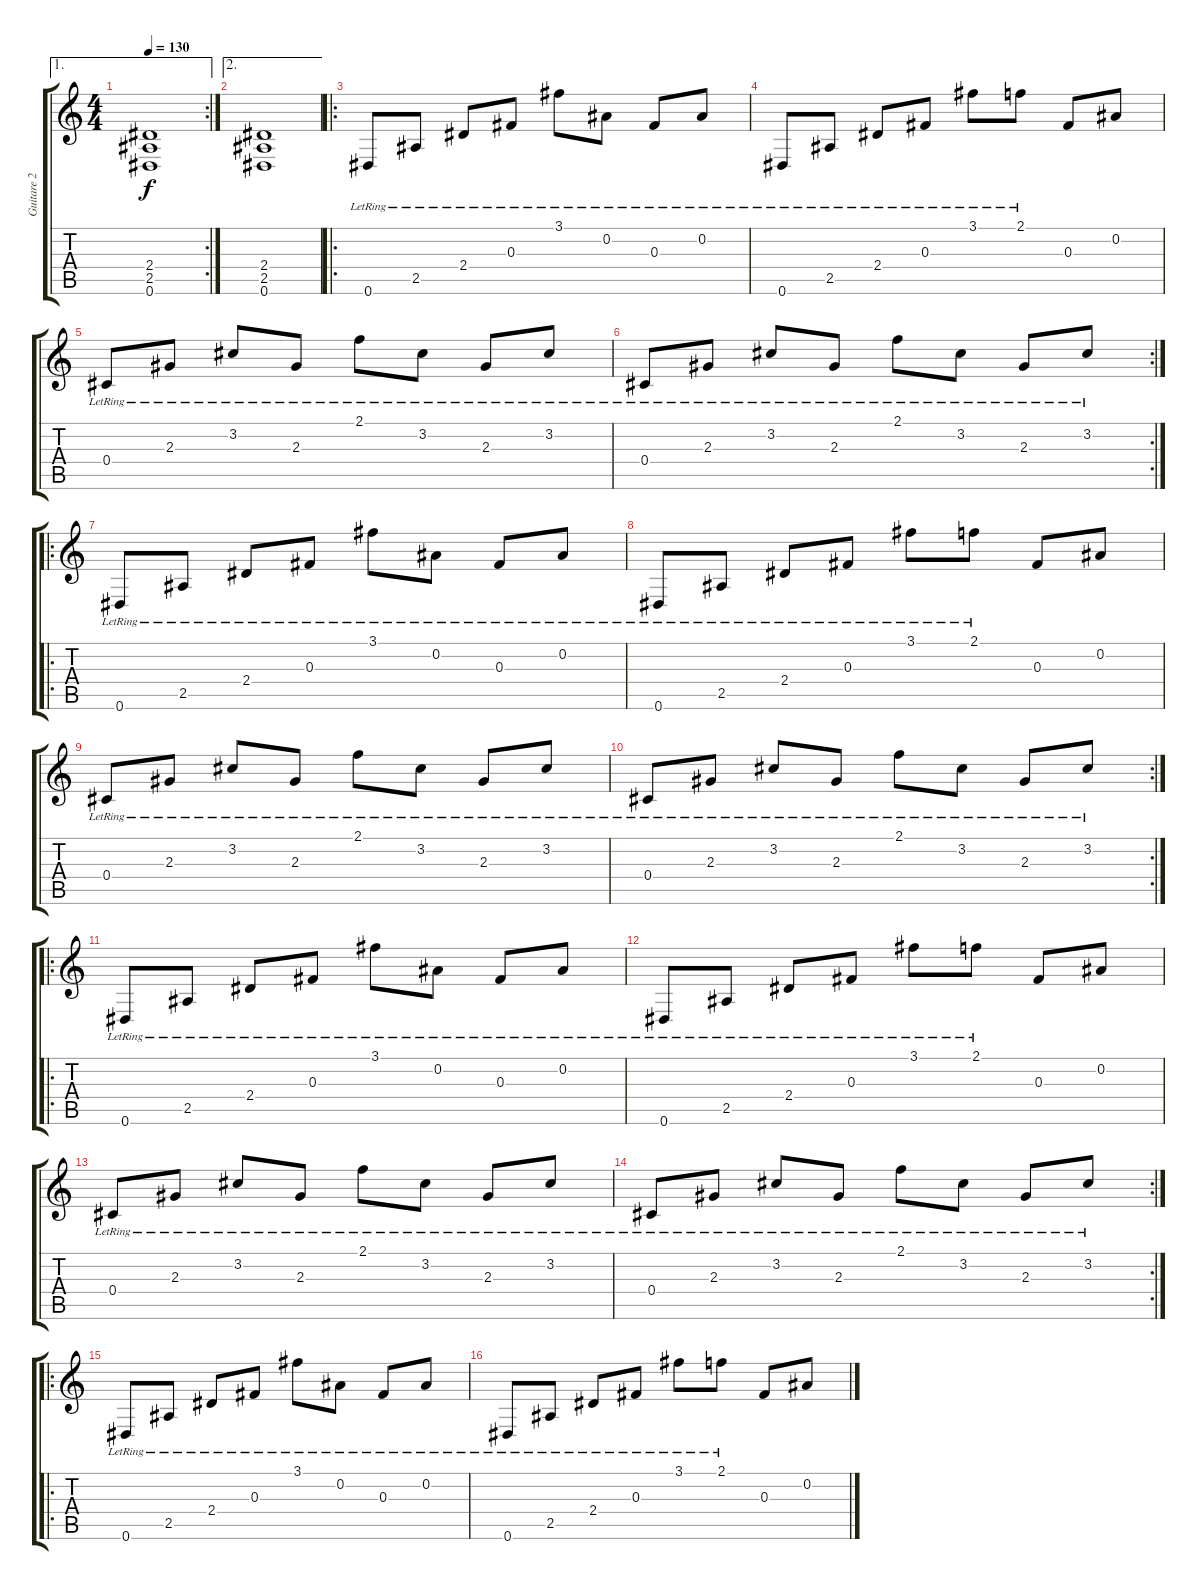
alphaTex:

\track ("Guitare 2" "Guitare 2") {instrument distortionguitar}
\staff {score tabs}
\tuning (Eb4 Bb3 Gb3 Db3 Ab2 Eb2) {hide}
\ae 1
\rc 2
\ts (4 4)
\tempo 130
\clef g2
\ks c
(2.4 2.5 0.6).1{dy f} |
\ae 2
(2.4 2.5 0.6).1 |
\ro
0.6{lr}.8{volume 16 instrument acousticguitarnylon} 2.5{lr}.8 2.4{lr}.8 0.3{lr}.8 3.1{lr}.8 0.2{lr}.8 0.3{lr}.8 0.2{lr}.8 |
0.6{lr}.8 2.5{lr}.8 2.4{lr}.8 0.3{lr}.8 3.1{lr}.8 2.1{lr}.8 0.3.8 0.2.8 |
0.4{lr}.8 2.3{lr}.8 3.2{lr}.8 2.3{lr}.8 2.1{lr}.8 3.2{lr}.8 2.3{lr}.8 3.2{lr}.8 |
\rc 2
0.4{lr}.8 2.3{lr}.8 3.2{lr}.8 2.3{lr}.8 2.1{lr}.8 3.2{lr}.8 2.3{lr}.8 3.2{lr}.8 |
\ro
0.6{lr}.8 2.5{lr}.8 2.4{lr}.8 0.3{lr}.8 3.1{lr}.8 0.2{lr}.8 0.3{lr}.8 0.2{lr}.8 |
0.6{lr}.8 2.5{lr}.8 2.4{lr}.8 0.3{lr}.8 3.1{lr}.8 2.1{lr}.8 0.3.8 0.2.8 |
0.4{lr}.8 2.3{lr}.8 3.2{lr}.8 2.3{lr}.8 2.1{lr}.8 3.2{lr}.8 2.3{lr}.8 3.2{lr}.8 |
\rc 2
0.4{lr}.8 2.3{lr}.8 3.2{lr}.8 2.3{lr}.8 2.1{lr}.8 3.2{lr}.8 2.3{lr}.8 3.2{lr}.8 |
\ro
0.6{lr}.8 2.5{lr}.8 2.4{lr}.8 0.3{lr}.8 3.1{lr}.8 0.2{lr}.8 0.3{lr}.8 0.2{lr}.8 |
0.6{lr}.8 2.5{lr}.8 2.4{lr}.8 0.3{lr}.8 3.1{lr}.8 2.1{lr}.8 0.3.8 0.2.8 |
0.4{lr}.8 2.3{lr}.8 3.2{lr}.8 2.3{lr}.8 2.1{lr}.8 3.2{lr}.8 2.3{lr}.8 3.2{lr}.8 |
\rc 2
0.4{lr}.8 2.3{lr}.8 3.2{lr}.8 2.3{lr}.8 2.1{lr}.8 3.2{lr}.8 2.3{lr}.8 3.2{lr}.8 |
\ro
0.6{lr}.8 2.5{lr}.8 2.4{lr}.8 0.3{lr}.8 3.1{lr}.8 0.2{lr}.8 0.3{lr}.8 0.2{lr}.8 |
0.6{lr}.8 2.5{lr}.8 2.4{lr}.8 0.3{lr}.8 3.1{lr}.8 2.1{lr}.8 0.3.8 0.2.8
